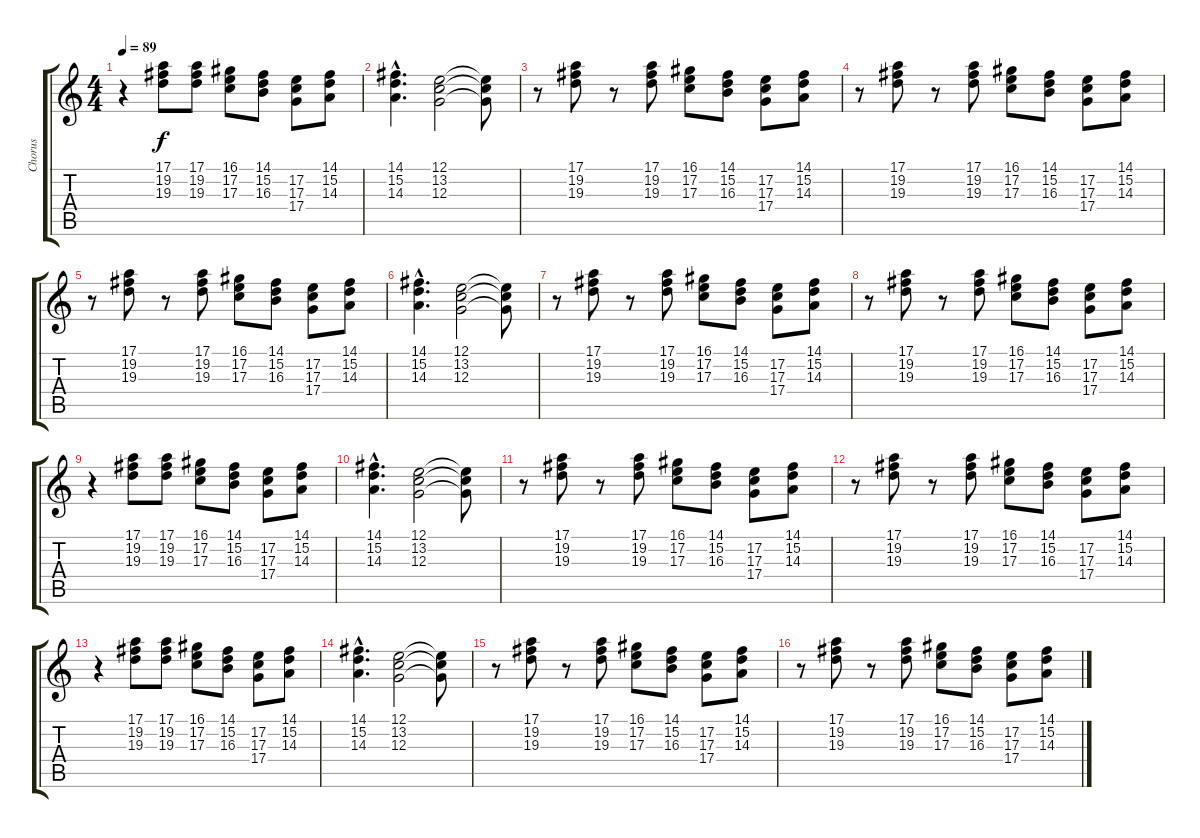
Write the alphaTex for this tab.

\track ("Chorus" "Chorus") {instrument lead6voice}
\staff {score tabs}
\tuning (E4 B3 G3 D3 A2 E2) {hide}
\ts (4 4)
\tempo 89
\clef g2
\ks c
r.4{dy f} (17.1 19.2 19.3).8 (17.1 19.2 19.3).8 (16.1 17.2 17.3).8 (14.1 15.2 16.3).8 (17.2 17.3 17.4).8 (14.1 15.2 14.3).8 |
(14.1{hac} 15.2{hac} 14.3{hac}).4{d} (12.1 13.2 12.3).2 (12.1{t} 13.2{t} 12.3{t}).8 |
r.8 (17.1 19.2 19.3).8 r.8 (17.1 19.2 19.3).8 (16.1 17.2 17.3).8 (14.1 15.2 16.3).8 (17.2 17.3 17.4).8 (14.1 15.2 14.3).8 |
r.8 (17.1 19.2 19.3).8 r.8 (17.1 19.2 19.3).8 (16.1 17.2 17.3).8 (14.1 15.2 16.3).8 (17.2 17.3 17.4).8 (14.1 15.2 14.3).8 |
r.8 (17.1 19.2 19.3).8 r.8 (17.1 19.2 19.3).8 (16.1 17.2 17.3).8 (14.1 15.2 16.3).8 (17.2 17.3 17.4).8 (14.1 15.2 14.3).8 |
(14.1{hac} 15.2{hac} 14.3{hac}).4{d} (12.1 13.2 12.3).2 (12.1{t} 13.2{t} 12.3{t}).8 |
r.8 (17.1 19.2 19.3).8 r.8 (17.1 19.2 19.3).8 (16.1 17.2 17.3).8 (14.1 15.2 16.3).8 (17.2 17.3 17.4).8 (14.1 15.2 14.3).8 |
r.8 (17.1 19.2 19.3).8 r.8 (17.1 19.2 19.3).8 (16.1 17.2 17.3).8 (14.1 15.2 16.3).8 (17.2 17.3 17.4).8 (14.1 15.2 14.3).8 |
r.4 (17.1 19.2 19.3).8 (17.1 19.2 19.3).8 (16.1 17.2 17.3).8 (14.1 15.2 16.3).8 (17.2 17.3 17.4).8 (14.1 15.2 14.3).8 |
(14.1{hac} 15.2{hac} 14.3{hac}).4{d volume 10} (12.1 13.2 12.3).2 (12.1{t} 13.2{t} 12.3{t}).8 |
r.8 (17.1 19.2 19.3).8 r.8 (17.1 19.2 19.3).8 (16.1 17.2 17.3).8 (14.1 15.2 16.3).8 (17.2 17.3 17.4).8 (14.1 15.2 14.3).8 |
r.8 (17.1 19.2 19.3).8 r.8 (17.1 19.2 19.3).8 (16.1 17.2 17.3).8 (14.1 15.2 16.3).8 (17.2 17.3 17.4).8 (14.1 15.2 14.3).8 |
r.4 (17.1 19.2 19.3).8 (17.1 19.2 19.3).8 (16.1 17.2 17.3).8 (14.1 15.2 16.3).8 (17.2 17.3 17.4).8 (14.1 15.2 14.3).8 |
(14.1{hac} 15.2{hac} 14.3{hac}).4{d} (12.1 13.2 12.3).2 (12.1{t} 13.2{t} 12.3{t}).8 |
r.8 (17.1 19.2 19.3).8 r.8 (17.1 19.2 19.3).8 (16.1 17.2 17.3).8 (14.1 15.2 16.3).8 (17.2 17.3 17.4).8 (14.1 15.2 14.3).8 |
r.8 (17.1 19.2 19.3).8 r.8 (17.1 19.2 19.3).8 (16.1 17.2 17.3).8 (14.1 15.2 16.3).8 (17.2 17.3 17.4).8 (14.1 15.2 14.3).8
